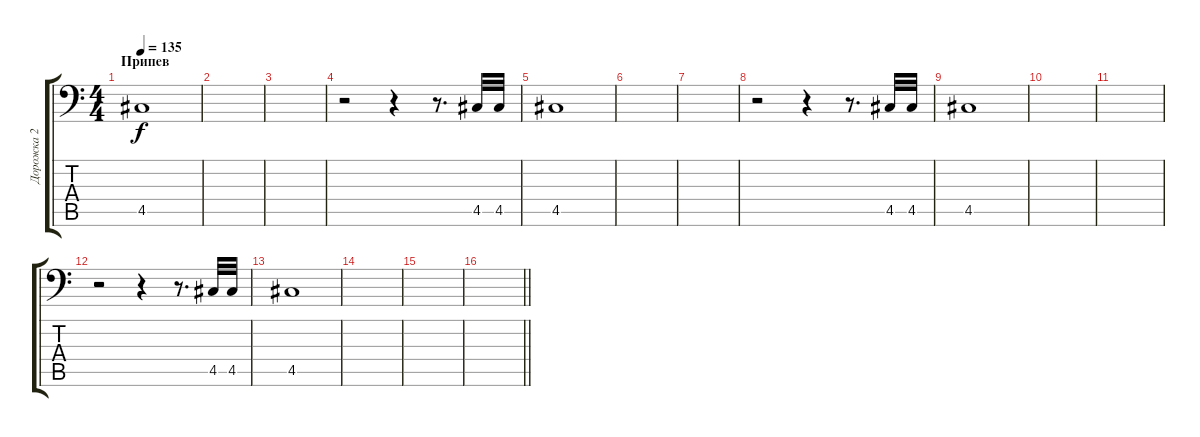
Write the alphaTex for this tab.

\track ("Дорожка 2" "Дорожка 2") {instrument harpsichord}
\staff {score tabs}
\tuning (E4 B3 G3 D3 A2 Db0) {hide}
\ts (4 4)
\section ("" "Припев")
\tempo 135
\clef f4
\ks c
4.5.1{dy f} |
|
|
r.2 r.4 r.8{d} 4.5.32 4.5.32 |
4.5.1 |
|
|
r.2 r.4 r.8{d} 4.5.32 4.5.32 |
4.5.1 |
|
|
r.2 r.4 r.8{d} 4.5.32 4.5.32 |
4.5.1 |
|
|
\barLineRight lightlight
